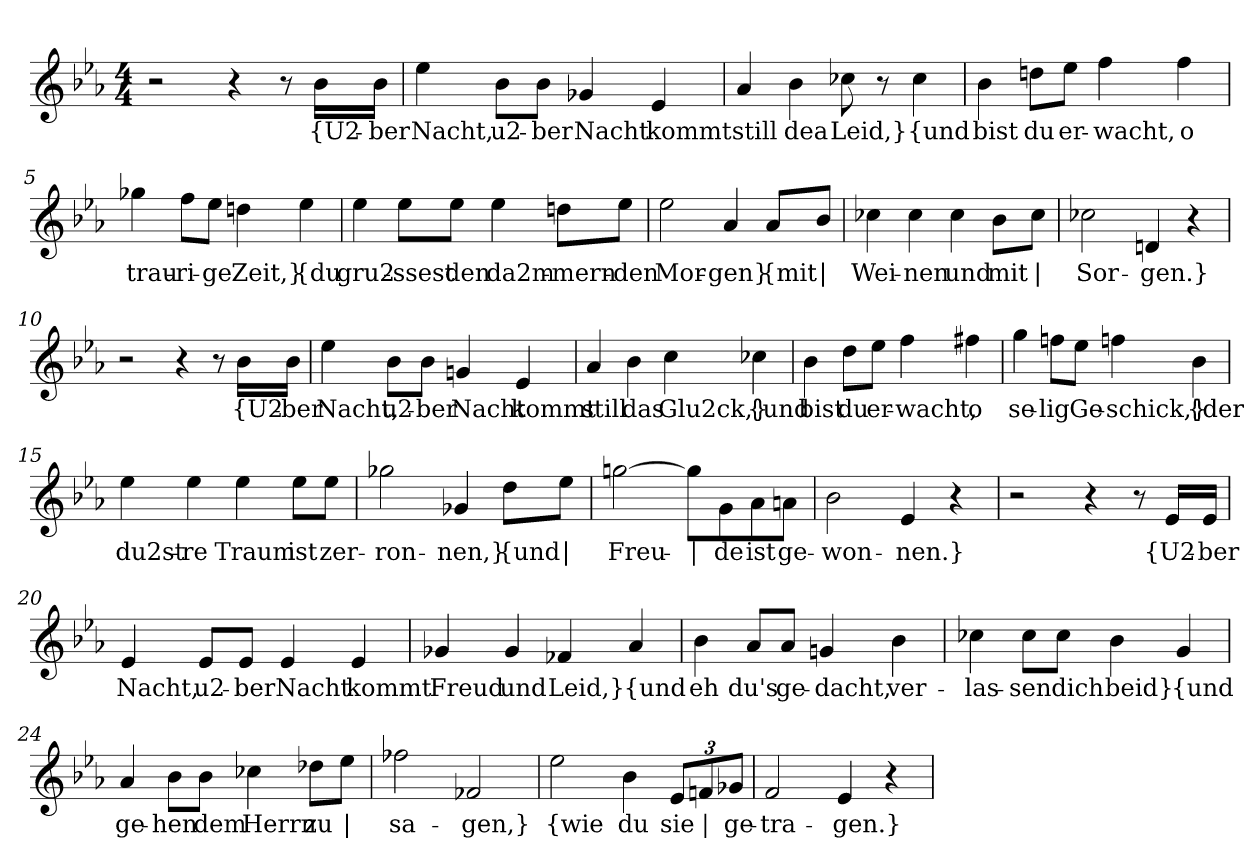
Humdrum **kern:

**kern	**text
*part1	*part1
*staff1	*staff1
*clefG2	*
*k[b-e-a-]	*
*M4/4	*
=1	=1
2r	.
4r	.
8r	.
!	!LO:LY:b
16b-\LL	{U2-
!	!LO:LY:b
16b-\JJ	-ber
=2	=2
!	!LO:LY:b
4ee-\	Nacht,
!	!LO:LY:b
8b-\L	u2-
!	!LO:LY:b
8b-\J	-ber
!	!LO:LY:b
4g-X/	Nacht
!	!LO:LY:b
4e-/	kommt
=3	=3
!	!LO:LY:b
4a-/	still
!	!LO:LY:b
4b-\	dea
!	!LO:LY:b
8cc-X\	Leid,}
8r	.
!	!LO:LY:b
4cc-\	{und
=4	=4
!	!LO:LY:b
4b-\	bist
!	!LO:LY:b
8ddn\L	du
!	!LO:LY:b
8ee-\J	er-
!	!LO:LY:b
4ff\	-wacht,
!	!LO:LY:b
4ff\	o
!!LO:LB:g=z
=5	=5
!	!LO:LY:b
4gg-X\	trau-
!	!LO:LY:b
8ff\L	-ri-
!	!LO:LY:b
8ee-\J	-ge
!	!LO:LY:b
4ddn\	Zeit,}
!	!LO:LY:b
4ee-\	{du
=6	=6
!	!LO:LY:b
4ee-\	gru2-
!	!LO:LY:b
8ee-\L	-ssest
!	!LO:LY:b
8ee-\J	den
!	!LO:LY:b
4ee-\	da2m-
!	!LO:LY:b
8ddn\L	-mern-
!	!LO:LY:b
8ee-\J	-den
=7	=7
!	!LO:LY:b
2ee-\	Mor-
!	!LO:LY:b
4a-/	-gen}
!	!LO:LY:b
8a-/L	{mit
!	!LO:LY:b
8b-/J	|
!!LO:LB:g=z
=8	=8
!	!LO:LY:b
4cc-X\	Wei-
!	!LO:LY:b
4cc-\	-nen
!	!LO:LY:b
4cc-\	und
!	!LO:LY:b
8b-\L	mit
!	!LO:LY:b
8cc-\J	|
=9	=9
!	!LO:LY:b
2cc-X\	Sor-
!	!LO:LY:b
4dn/	-gen.}
4r	.
=10	=10
2r	.
4r	.
8r	.
!	!LO:LY:b
16b-\LL	{U2-
!	!LO:LY:b
16b-\JJ	-ber
=11	=11
!	!LO:LY:b
4ee-\	Nacht,
!	!LO:LY:b
8b-\L	u2-
!	!LO:LY:b
8b-\J	-ber
!	!LO:LY:b
4gn/	Nacht
!	!LO:LY:b
4e-/	kommt
!!LO:LB:g=z
=12	=12
!	!LO:LY:b
4a-/	still
!	!LO:LY:b
4b-\	das
!	!LO:LY:b
4cc\	Glu2ck,}
!	!LO:LY:b
4cc-X\	{und
=13	=13
!	!LO:LY:b
4b-\	bist
!	!LO:LY:b
8dd\L	du
!	!LO:LY:b
8ee-\J	er-
!	!LO:LY:b
4ff\	-wacht,
!	!LO:LY:b
4ff#X\	o
=14	=14
!	!LO:LY:b
4gg\	se-
!	!LO:LY:b
8ffn\L	-lig
!	!LO:LY:b
8ee-\J	Ge-
!	!LO:LY:b
4ffn\	-schick,}
!	!LO:LY:b
4b-\	{der
=15	=15
!	!LO:LY:b
4ee-\	du2st-
!	!LO:LY:b
4ee-\	-re
!	!LO:LY:b
4ee-\	Traum
!	!LO:LY:b
8ee-\L	ist
!	!LO:LY:b
8ee-\J	zer-
!!LO:LB:g=z
=16	=16
!	!LO:LY:b
2gg-X\	-ron-
!	!LO:LY:b
4g-X/	-nen,}
!	!LO:LY:b
8dd\L	{und
!	!LO:LY:b
8ee-\J	|
=17	=17
!	!LO:LY:b
[2ggn\	Freu-
!	!LO:LY:b
8ggn\L]	|
!	!LO:LY:b
8g\	-de
!	!LO:LY:b
8a-\	ist
!	!LO:LY:b
8an\J	ge-
=18	=18
!	!LO:LY:b
2b-\	-won-
!	!LO:LY:b
4e-/	-nen.}
4r	.
=19	=19
2r	.
4r	.
8r	.
!	!LO:LY:b
16e-/LL	{U2-
!	!LO:LY:b
16e-/JJ	-ber
=20	=20
!	!LO:LY:b
4e-/	Nacht,
!	!LO:LY:b
8e-/L	u2-
!	!LO:LY:b
8e-/J	-ber
!	!LO:LY:b
4e-/	Nacht
!	!LO:LY:b
4e-/	kommt
!!LO:LB:g=z
=21	=21
!	!LO:LY:b
4g-X/	Freud
!	!LO:LY:b
4g-/	und
!	!LO:LY:b
4f-X/	Leid,}
!	!LO:LY:b
4a-/	{und
=22	=22
!	!LO:LY:b
4b-\	eh
!	!LO:LY:b
8a-/L	du's
!	!LO:LY:b
8a-/J	ge-
!	!LO:LY:b
4gn/	-dacht,
!	!LO:LY:b
4b-\	ver-
=23	=23
!	!LO:LY:b
4cc-X\	-las-
!	!LO:LY:b
8cc-\L	-sen
!	!LO:LY:b
8cc-\J	dich
!	!LO:LY:b
4b-\	beid}
!	!LO:LY:b
4g/	{und
!!LO:LB:g=z
=24	=24
!	!LO:LY:b
4a-/	ge-
!	!LO:LY:b
8b-\L	-hen
!	!LO:LY:b
8b-\J	dem
!	!LO:LY:b
4cc-X\	Herrn
!	!LO:LY:b
8dd-X\L	zu
!	!LO:LY:b
8ee-\J	|
=25	=25
!	!LO:LY:b
2ff-X\	sa-
!	!LO:LY:b
2f-X/	-gen,}
=26	=26
!	!LO:LY:b
2ee-\	{wie
!	!LO:LY:b
4b-\	du
*Xbrackettup	*
!	!LO:LY:b
12e-/L	sie
!	!LO:LY:b
12fn/	|
!	!LO:LY:b
12g-X/J	ge-
=27	=27
!	!LO:LY:b
2f/	-tra-
!	!LO:LY:b
4e-/	-gen.}
4r	.
=	=
*-	*-
